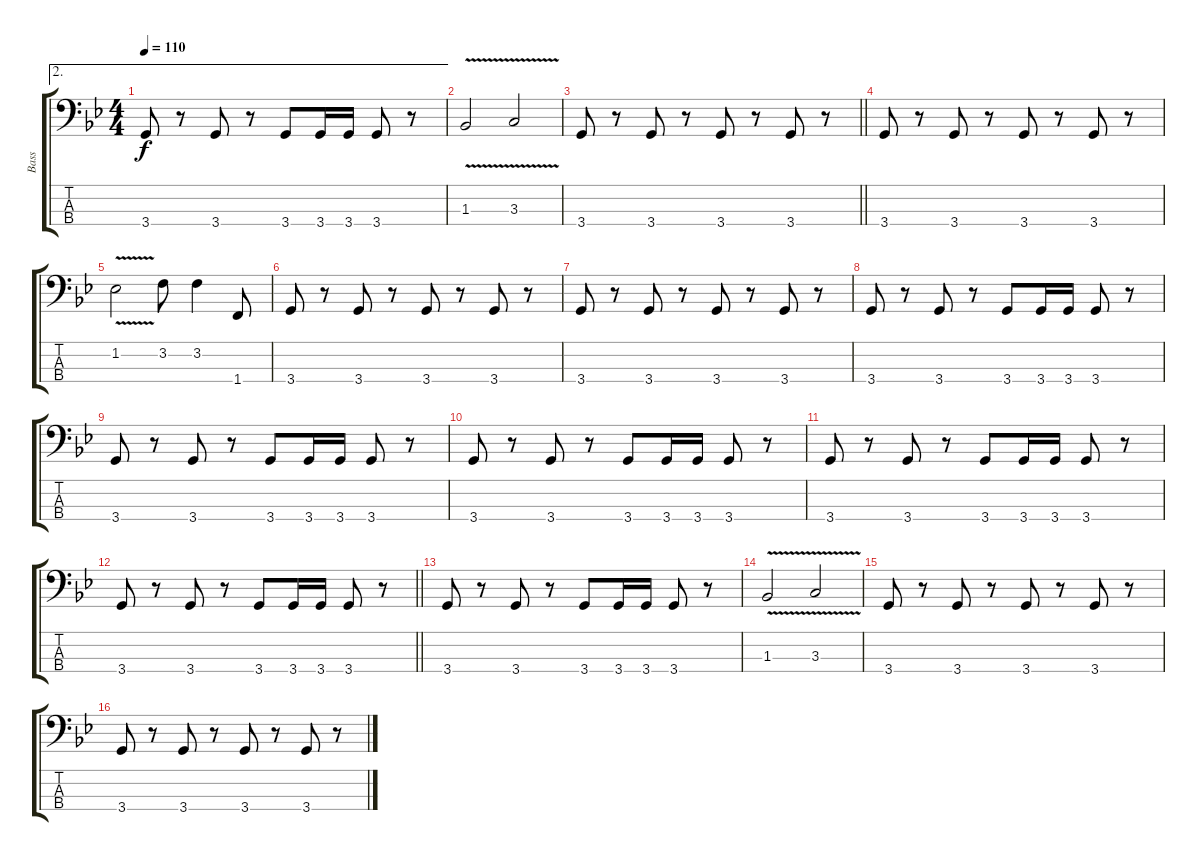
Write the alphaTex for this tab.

\track ("Bass" "Bass") {instrument electricbasspick}
\staff {score tabs}
\tuning (G2 D2 A1 E1) {hide}
\ae 2
\ts (4 4)
\tempo 110
\clef f4
\ks bb
3.4.8{dy f} r.8 3.4.8 r.8 3.4.8 3.4.16 3.4.16 3.4.8 r.8 |
1.3{v}.2 3.3{v}.2 |
\barLineRight lightlight
3.4.8 r.8 3.4.8 r.8 3.4.8 r.8 3.4.8 r.8 |
3.4.8 r.8 3.4.8 r.8 3.4.8 r.8 3.4.8 r.8 |
1.2{v}.2 3.2.8 3.2.4 1.4.8 |
3.4.8 r.8 3.4.8 r.8 3.4.8 r.8 3.4.8 r.8 |
3.4.8 r.8 3.4.8 r.8 3.4.8 r.8 3.4.8 r.8 |
3.4.8 r.8 3.4.8 r.8 3.4.8 3.4.16 3.4.16 3.4.8 r.8 |
3.4.8 r.8 3.4.8 r.8 3.4.8 3.4.16 3.4.16 3.4.8 r.8 |
3.4.8 r.8 3.4.8 r.8 3.4.8 3.4.16 3.4.16 3.4.8 r.8 |
3.4.8 r.8 3.4.8 r.8 3.4.8 3.4.16 3.4.16 3.4.8 r.8 |
\barLineRight lightlight
3.4.8 r.8 3.4.8 r.8 3.4.8 3.4.16 3.4.16 3.4.8 r.8 |
3.4.8 r.8 3.4.8 r.8 3.4.8 3.4.16 3.4.16 3.4.8 r.8 |
1.3{v}.2 3.3{v}.2 |
3.4.8 r.8 3.4.8 r.8 3.4.8 r.8 3.4.8 r.8 |
3.4.8 r.8 3.4.8 r.8 3.4.8 r.8 3.4.8 r.8
